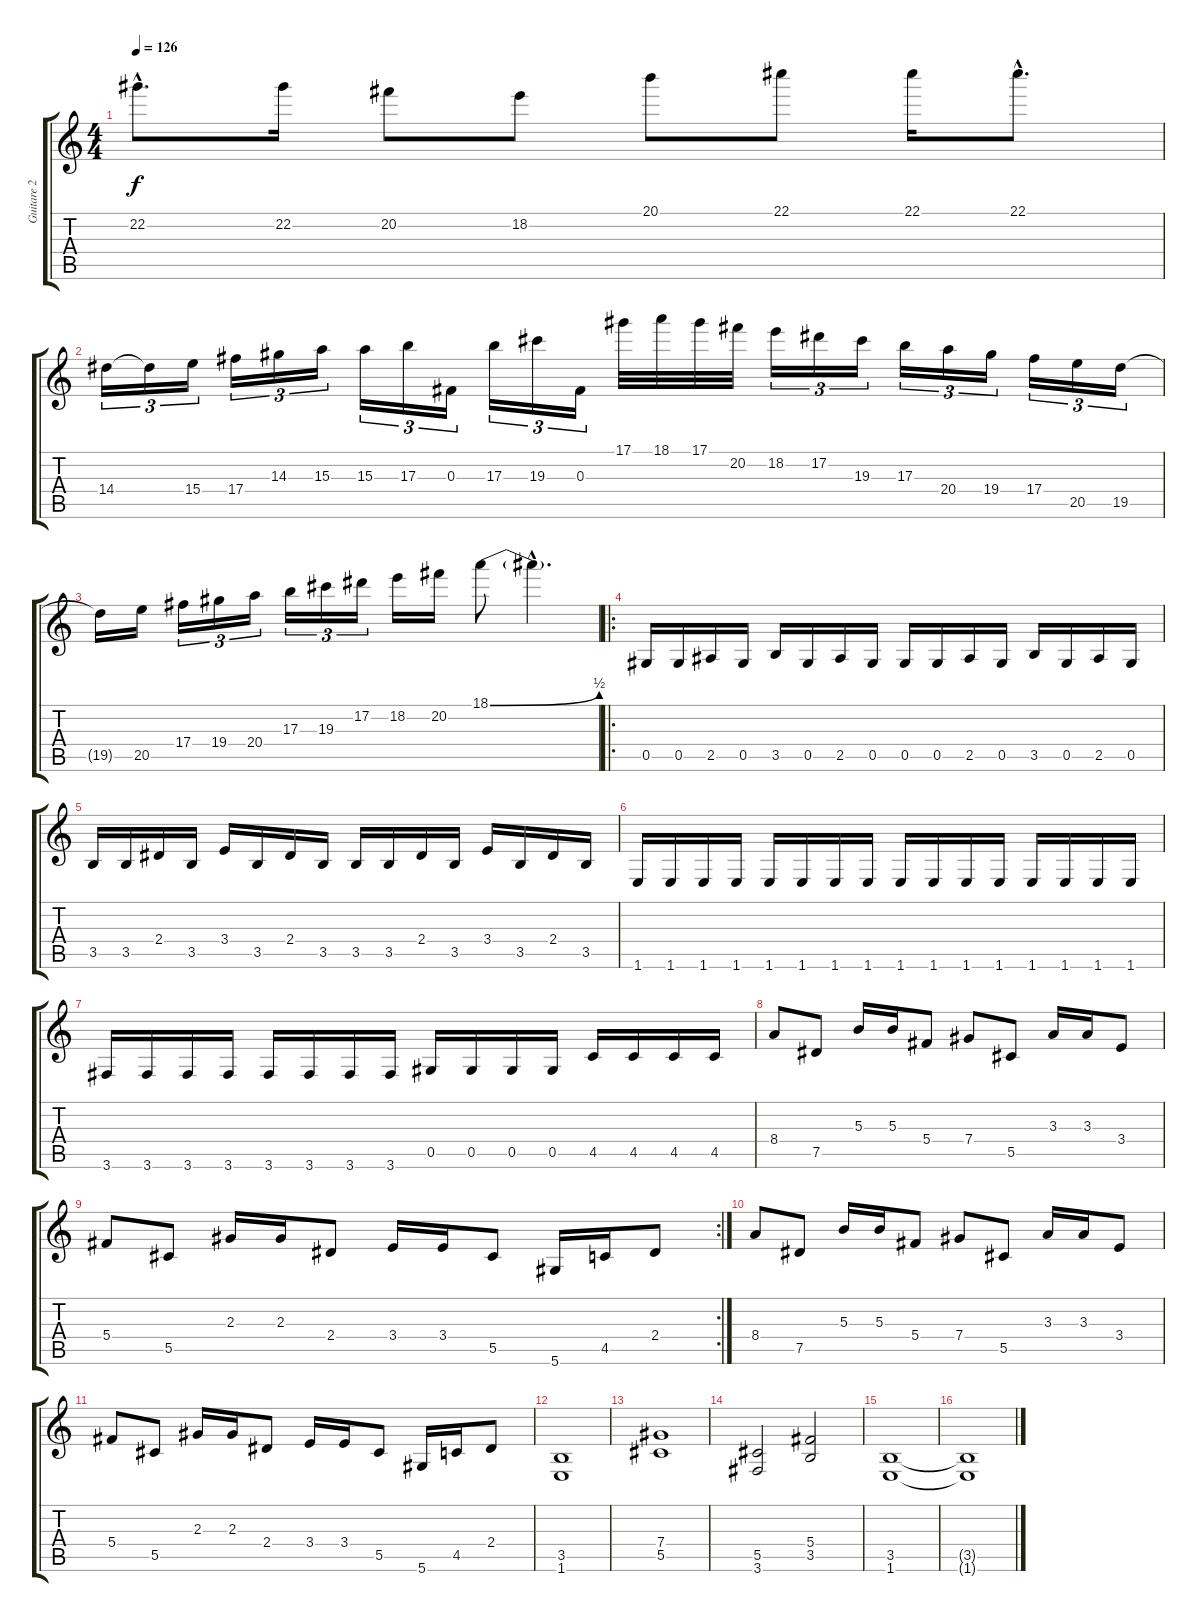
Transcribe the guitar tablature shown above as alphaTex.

\track ("Guitare 2" "Guitare 2") {instrument distortionguitar}
\staff {score tabs}
\tuning (Eb4 Bb3 Gb3 Db3 Ab2 Eb2) {hide}
\ts (4 4)
\tempo 126
\clef g2
\ks c
22.2{hac}.8{d dy f} 22.2.16 20.2.8 18.2.8 20.1.8 22.1.8 22.1.16 22.1{hac}.8{d} |
14.4.16{tu (3 2)} 14.4{t}.16{tu (3 2)} 15.4.16{tu (3 2)} 17.4.16{tu (3 2)} 14.3.16{tu (3 2)} 15.3.16{tu (3 2)} 15.3.16{tu (3 2)} 17.3.16{tu (3 2)} 0.3.16{tu (3 2)} 17.3.16{tu (3 2)} 19.3.16{tu (3 2)} 0.3.16{tu (3 2)} 17.1.32 18.1.32 17.1.32 20.2.32 18.2.16{tu (3 2)} 17.2.16{tu (3 2)} 19.3.16{tu (3 2)} 17.3.16{tu (3 2)} 20.4.16{tu (3 2)} 19.4.16{tu (3 2)} 17.4.16{tu (3 2)} 20.5.16{tu (3 2)} 19.5.16{tu (3 2)} |
19.5{t}.16 20.5.16 17.4.16{tu (3 2)} 19.4.16{tu (3 2)} 20.4.16{tu (3 2)} 17.3.16{tu (3 2)} 19.3.16{tu (3 2)} 17.2.16{tu (3 2)} 18.2.16 20.2.16 18.1{be (bend 0 0 60 2)}.8 18.1{hac t}.4{d} |
\ro
0.5.16 0.5.16 2.5.16 0.5.16 3.5.16 0.5.16 2.5.16 0.5.16 0.5.16 0.5.16 2.5.16 0.5.16 3.5.16 0.5.16 2.5.16 0.5.16 |
3.5.16 3.5.16 2.4.16 3.5.16 3.4.16 3.5.16 2.4.16 3.5.16 3.5.16 3.5.16 2.4.16 3.5.16 3.4.16 3.5.16 2.4.16 3.5.16 |
1.6.16 1.6.16 1.6.16 1.6.16 1.6.16 1.6.16 1.6.16 1.6.16 1.6.16 1.6.16 1.6.16 1.6.16 1.6.16 1.6.16 1.6.16 1.6.16 |
3.6.16 3.6.16 3.6.16 3.6.16 3.6.16 3.6.16 3.6.16 3.6.16 0.5.16 0.5.16 0.5.16 0.5.16 4.5.16 4.5.16 4.5.16 4.5.16 |
8.4.8 7.5.8 5.3.16 5.3.16 5.4.8 7.4.8 5.5.8 3.3.16 3.3.16 3.4.8 |
\rc 2
5.4.8 5.5.8 2.3.16 2.3.16 2.4.8 3.4.16 3.4.16 5.5.8 5.6.16 4.5.16 2.4.8 |
8.4.8 7.5.8 5.3.16 5.3.16 5.4.8 7.4.8 5.5.8 3.3.16 3.3.16 3.4.8 |
5.4.8 5.5.8 2.3.16 2.3.16 2.4.8 3.4.16 3.4.16 5.5.8 5.6.16 4.5.16 2.4.8 |
(3.5 1.6).1 |
(7.4 5.5).1 |
(5.5 3.6).2 (5.4 3.5).2 |
(3.5 1.6).1 |
(3.5{t} 1.6{t}).1
